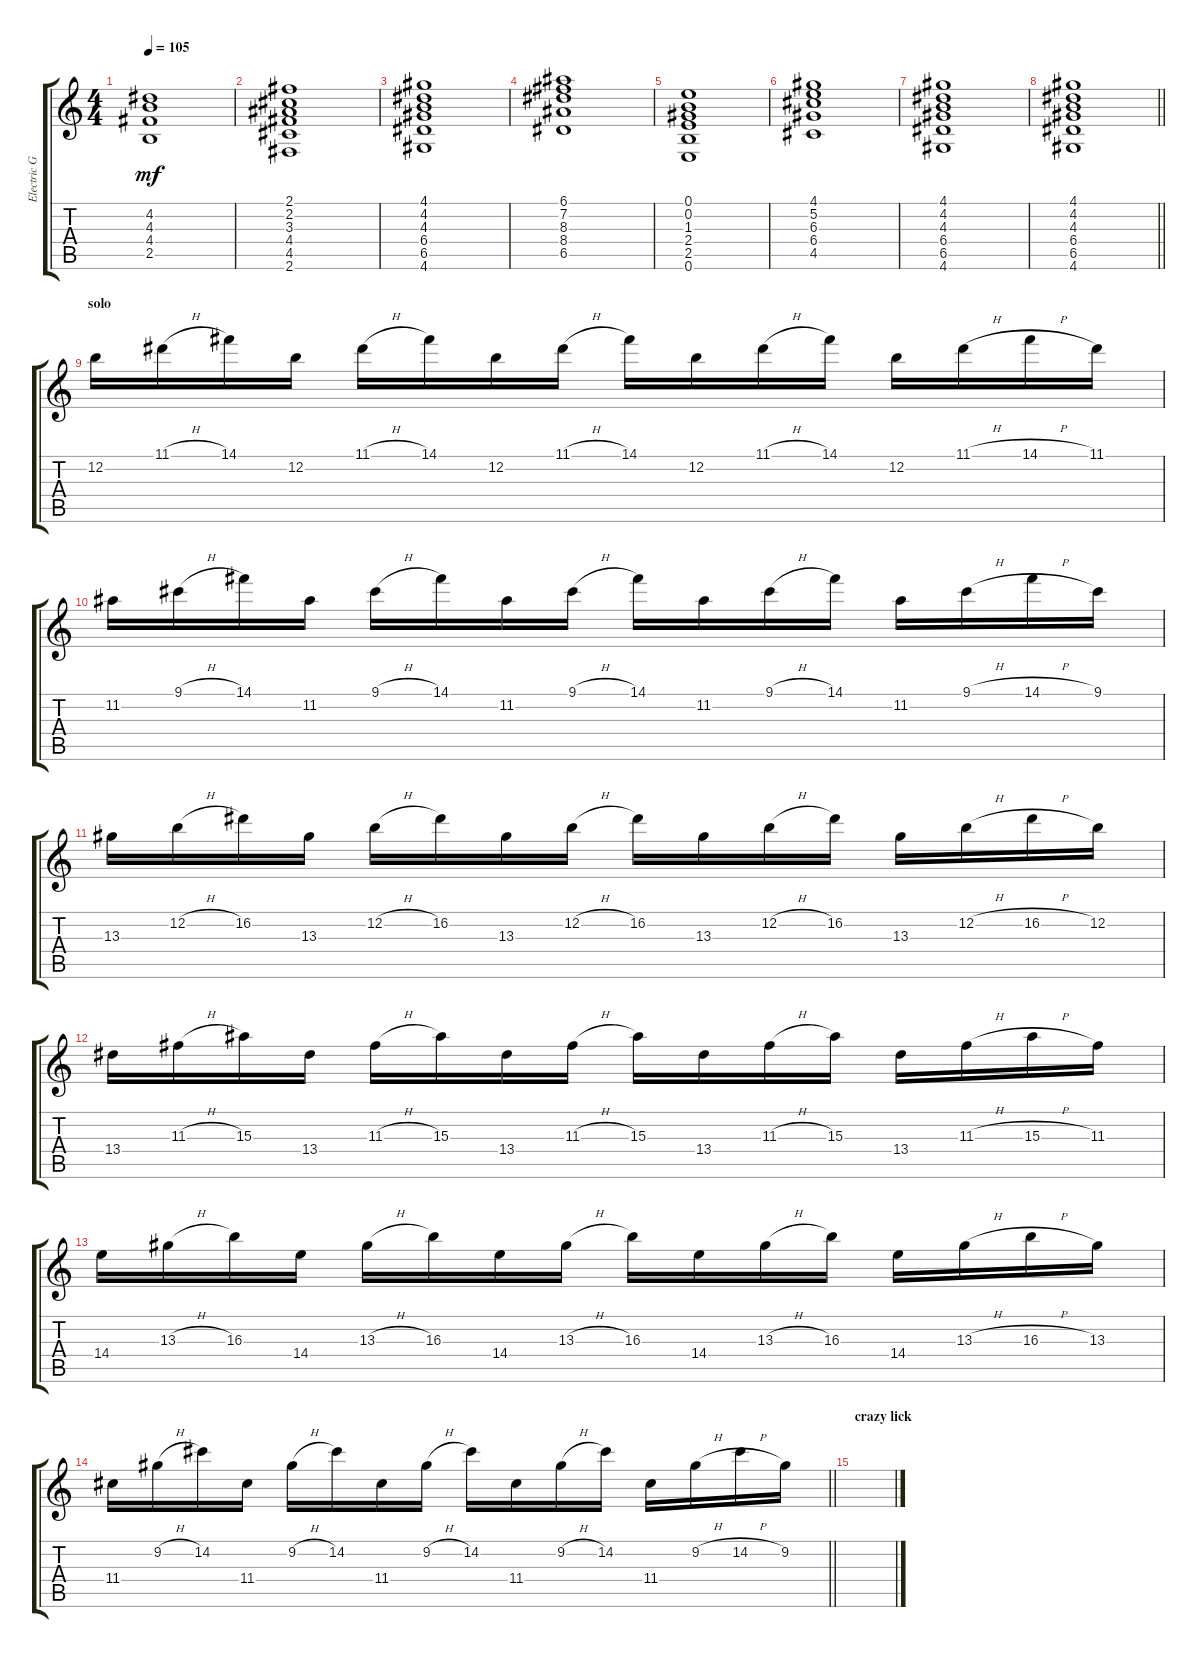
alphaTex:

\track ("Electric Guitar" "Electric G") {instrument overdrivenguitar}
\staff {score tabs}
\tuning (E4 B3 G3 D3 A2 E2) {hide}
\ts (4 4)
\tempo 105
\clef g2
\ks c
(4.2 4.3 4.4 2.5).1{dy mf} |
(2.1 2.2 3.3 4.4 4.5 2.6).1 |
(4.1 4.2 4.3 6.4 6.5 4.6).1 |
(6.1 7.2 8.3 8.4 6.5).1 |
(0.1 0.2 1.3 2.4 2.5 0.6).1 |
(4.1 5.2 6.3 6.4 4.5).1 |
(4.1 4.2 4.3 6.4 6.5 4.6).1 |
\barLineRight lightlight
(4.1 4.2 4.3 6.4 6.5 4.6).1 |
\section ("" "solo")
12.2.16 11.1{h}.16 14.1.16 12.2.16 11.1{h}.16 14.1.16 12.2.16 11.1{h}.16 14.1.16 12.2.16 11.1{h}.16 14.1.16 12.2.16 11.1{h}.16 14.1{h}.16 11.1.16 |
11.2.16 9.1{h}.16 14.1.16 11.2.16 9.1{h}.16 14.1.16 11.2.16 9.1{h}.16 14.1.16 11.2.16 9.1{h}.16 14.1.16 11.2.16 9.1{h}.16 14.1{h}.16 9.1.16 |
13.3.16 12.2{h}.16 16.2.16 13.3.16 12.2{h}.16 16.2.16 13.3.16 12.2{h}.16 16.2.16 13.3.16 12.2{h}.16 16.2.16 13.3.16 12.2{h}.16 16.2{h}.16 12.2.16 |
13.4.16 11.3{h}.16 15.3.16 13.4.16 11.3{h}.16 15.3.16 13.4.16 11.3{h}.16 15.3.16 13.4.16 11.3{h}.16 15.3.16 13.4.16 11.3{h}.16 15.3{h}.16 11.3.16 |
14.4.16 13.3{h}.16 16.3.16 14.4.16 13.3{h}.16 16.3.16 14.4.16 13.3{h}.16 16.3.16 14.4.16 13.3{h}.16 16.3.16 14.4.16 13.3{h}.16 16.3{h}.16 13.3.16 |
\barLineRight lightlight
11.4.16 9.2{h}.16 14.2.16 11.4.16 9.2{h}.16 14.2.16 11.4.16 9.2{h}.16 14.2.16 11.4.16 9.2{h}.16 14.2.16 11.4.16 9.2{h}.16 14.2{h}.16 9.2.16 |
\section ("" "crazy lick")
